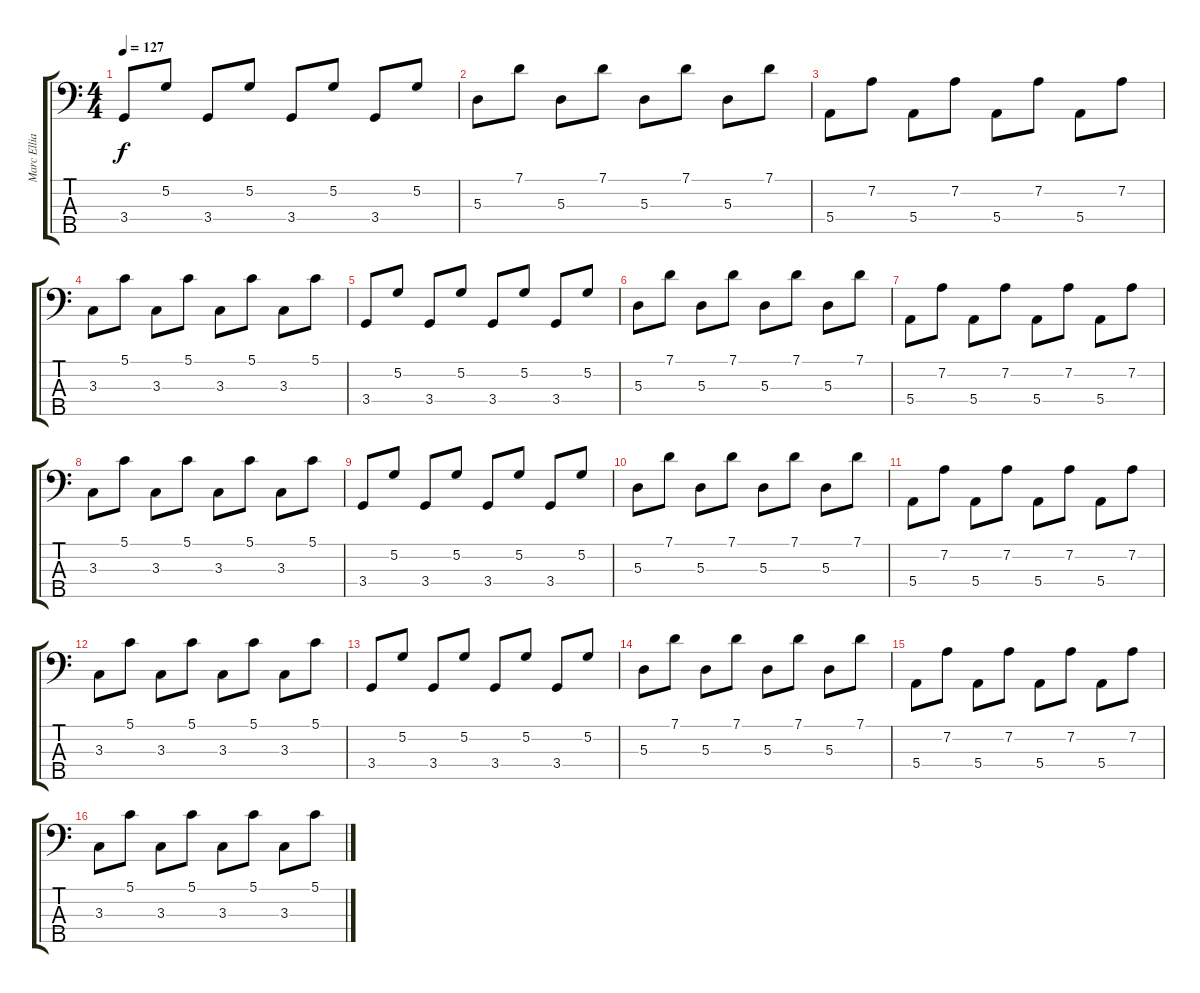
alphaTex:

\track ("Marc Elliard" "Marc Ellia") {instrument electricbassfinger}
\staff {score tabs}
\tuning (G2 D2 A1 E1 B0) {hide}
\ts (4 4)
\tempo 127
\clef f4
\ks c
3.4.8{dy f volume 2} 5.2.8{volume 16} 3.4.8 5.2.8 3.4.8 5.2.8 3.4.8 5.2.8 |
5.3.8 7.1.8 5.3.8 7.1.8 5.3.8 7.1.8 5.3.8 7.1.8 |
5.4.8 7.2.8 5.4.8 7.2.8 5.4.8 7.2.8 5.4.8 7.2.8 |
3.3.8 5.1.8 3.3.8 5.1.8 3.3.8 5.1.8 3.3.8 5.1.8 |
3.4.8 5.2.8 3.4.8 5.2.8 3.4.8 5.2.8 3.4.8 5.2.8 |
5.3.8 7.1.8 5.3.8 7.1.8 5.3.8 7.1.8 5.3.8 7.1.8 |
5.4.8 7.2.8 5.4.8 7.2.8 5.4.8 7.2.8 5.4.8 7.2.8 |
3.3.8 5.1.8 3.3.8 5.1.8 3.3.8 5.1.8 3.3.8 5.1.8 |
3.4.8 5.2.8 3.4.8 5.2.8 3.4.8 5.2.8 3.4.8 5.2.8 |
5.3.8 7.1.8 5.3.8 7.1.8 5.3.8 7.1.8 5.3.8 7.1.8 |
5.4.8 7.2.8 5.4.8 7.2.8 5.4.8 7.2.8 5.4.8 7.2.8 |
3.3.8 5.1.8 3.3.8 5.1.8 3.3.8 5.1.8 3.3.8 5.1.8 |
3.4.8 5.2.8 3.4.8 5.2.8 3.4.8 5.2.8 3.4.8 5.2.8 |
5.3.8 7.1.8 5.3.8 7.1.8 5.3.8 7.1.8 5.3.8 7.1.8 |
5.4.8 7.2.8 5.4.8 7.2.8 5.4.8 7.2.8 5.4.8 7.2.8 |
3.3.8 5.1.8 3.3.8 5.1.8 3.3.8 5.1.8 3.3.8 5.1.8
